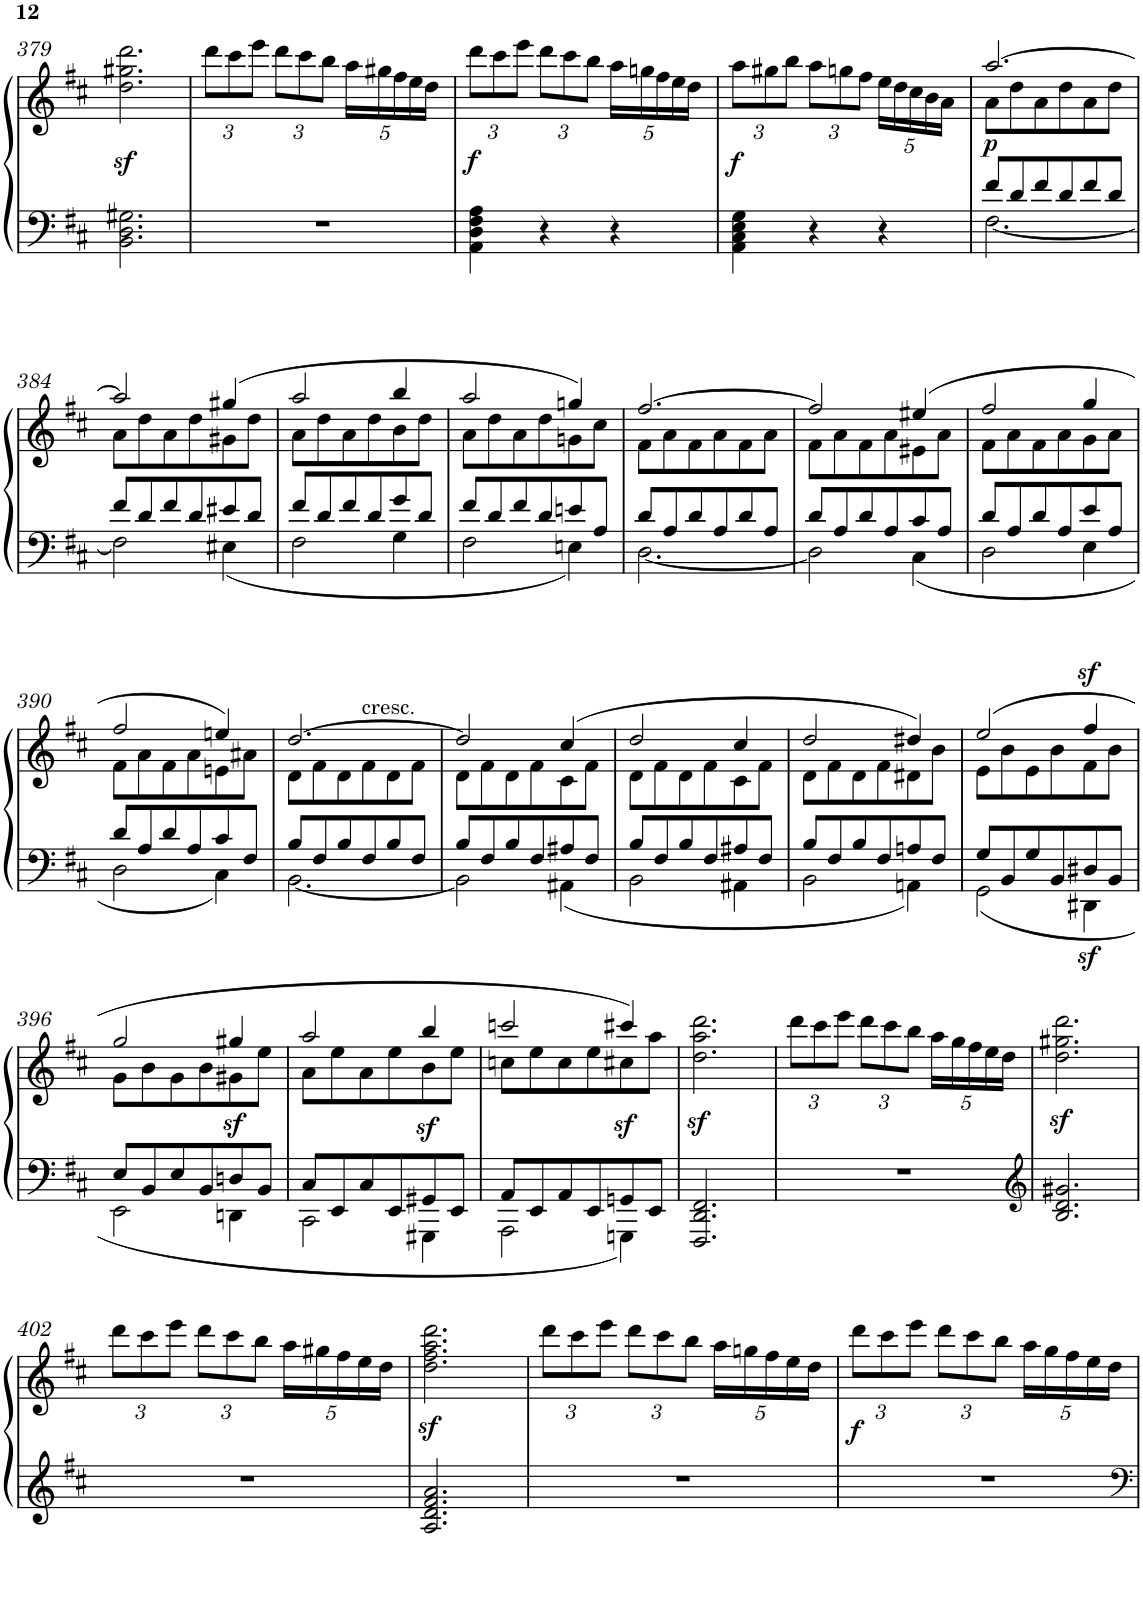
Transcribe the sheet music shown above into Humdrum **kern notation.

**kern	**kern	**dynam
*part1	*part1	*part1
*staff2	*staff1	*staff1/2
*I"Piano	*	*
*I'Pno	*	*
!!LO:PB:g=z
*clefF4	*clefG2	*
*k[f#c#]	*k[f#c#]	*
*D:	*D:	*
*M3/4	*M3/4	*
=379	=379	=379
2.BB\ 2.D\ 2.G#X\	2.dd\z< 2.gg#X\z< 2.ddd\z<	.
=380	=380	=380
*	*Xbrackettup	*
2.r	12ddd\L	.
.	12ccc#\	.
.	12eee\J	.
.	12ddd\L	.
.	12ccc#\	.
.	12bb\J	.
.	20aa\LL	.
.	20gg#X\	.
.	20ff#\	.
.	20ee\	.
.	20dd\JJ	.
=381	=381	=381
!	!	!LO:DY:b
4AA\ 4D\ 4F#\ 4A\	12ddd\L	f
.	12ccc#\	.
.	12eee\J	.
4r	12ddd\L	.
.	12ccc#\	.
.	12bb\J	.
4r	20aa\LL	.
.	20ggn\	.
.	20ff#\	.
.	20ee\	.
.	20dd\JJ	.
=382	=382	=382
!	!	!LO:DY:b
4AA\ 4C#\ 4E\ 4G\	12aa\L	f
.	12gg#X\	.
.	12bb\J	.
4r	12aa\L	.
.	12ggn\	.
.	12ff#\J	.
4r	20ee\LL	.
.	20dd\	.
.	20cc#\	.
.	20b\	.
.	20a\JJ	.
=383	=383	=383
*^	*^	*
!	!	!	!	!LO:DY:b
8f#/L	[2.F#\	[2.aa/	8a\L	p
8d/	.	.	8dd\	.
8f#/	.	.	8a\	.
8d/	.	.	8dd\	.
8f#/	.	.	8a\	.
8d/J	.	.	8dd\J	.
!!LO:LB:g=z	!!
=384	=384	=384	=384	=384
8f#/L	2F#\]	2aa/]	8a\L	.
8d/	.	.	8dd\	.
8f#/	.	.	8a\	.
8d/	.	.	8dd\	.
8e#X/	4E#X\	(>4gg#X/	8g#X\	.
8d/J	.	.	8dd\J	.
=385	=385	=385	=385	=385
8f#/L	2F#\	2aa/	8a\L	.
8d/	.	.	8dd\	.
8f#/	.	.	8a\	.
8d/	.	.	8dd\	.
8g/	4G\	4bb/	8b\	.
8d/J	.	.	8dd\J	.
=386	=386	=386	=386	=386
8f#/L	2F#\	2aa/	8a\L	.
8d/	.	.	8dd\	.
8f#/	.	.	8a\	.
8d/	.	.	8dd\	.
8en/	4En\	4ggn/)	8gn\	.
8A/J	.	.	8cc#\J	.
=387	=387	=387	=387	=387
8d/L	[2.D\	[2.ff#/	8f#\L	.
8A/	.	.	8a\	.
8d/	.	.	8f#\	.
8A/	.	.	8a\	.
8d/	.	.	8f#\	.
8A/J	.	.	8a\J	.
=388	=388	=388	=388	=388
8d/L	2D\]	2ff#/]	8f#\L	.
8A/	.	.	8a\	.
8d/	.	.	8f#\	.
8A/	.	.	8a\	.
8c#/	4C#\	(>4ee#X/	8e#X\	.
8A/J	.	.	8a\J	.
=389	=389	=389	=389	=389
8d/L	2D\	2ff#/	8f#\L	.
8A/	.	.	8a\	.
8d/	.	.	8f#\	.
8A/	.	.	8a\	.
8e/	4E\	4gg/	8g\	.
8A/J	.	.	8a\J	.
!!LO:LB:g=z	!!
=390	=390	=390	=390	=390
8d/L	2D\	2ff#/	8f#\L	.
8A/	.	.	8a\	.
8d/	.	.	8f#\	.
8A/	.	.	8a\	.
8c#/	4C#\	4een/)	8en\	.
8F#/J	.	.	8a#X\J	.
=391	=391	=391	=391	=391
8B/L	[2.BB\	[2.dd/	8d\L	.
8F#/	.	.	8f#\	.
8B/	.	.	8d\	.
!	!	!	!LO:TX:a:t=cresc.	!
8F#/	.	.	8f#\	.
8B/	.	.	8d\	.
8F#/J	.	.	8f#\J	.
=392	=392	=392	=392	=392
8B/L	2BB\]	2dd/]	8d\L	.
8F#/	.	.	8f#\	.
8B/	.	.	8d\	.
8F#/	.	.	8f#\	.
8A#X/	4AA#X\	(>4cc#/	8c#\	.
8F#/J	.	.	8f#\J	.
=393	=393	=393	=393	=393
8B/L	2BB\	2dd/	8d\L	.
8F#/	.	.	8f#\	.
8B/	.	.	8d\	.
8F#/	.	.	8f#\	.
8A#X/	4AA#X\	4cc#/	8c#\	.
8F#/J	.	.	8f#\J	.
=394	=394	=394	=394	=394
8B/L	2BB\	2dd/	8d\L	.
8F#/	.	.	8f#\	.
8B/	.	.	8d\	.
8F#/	.	.	8f#\	.
8An/	4AAn\	4dd#X/)	8d#X\	.
8F#/J	.	.	8b\J	.
=395	=395	=395	=395	=395
8G/L	2GG\	(>2ee/	8e\L	.
8BB/	.	.	8b\	.
8G/	.	.	8e\	.
8BB/	.	.	8b\	.
!	!	!	!	!LO:DY:b=2
!	!	!	!	!LO:DY:n=1:a
8D#X/	4DD#X\	4ff#/	8f#\	sf sf
8BB/J	.	.	8b\J	.
!!LO:LB:g=z	!!
=396	=396	=396	=396	=396
8E/L	2EE\	2gg/	8g\L	.
8BB/	.	.	8b\	.
8E/	.	.	8g\	.
8BB/	.	.	8b\	.
!	!	!	!	!LO:DY:b
8Dn/	4DDn\	4gg#X/	8g#X\	sf
8BB/J	.	.	8ee\J	.
=397	=397	=397	=397	=397
8C#/L	2CC#\	2aa/	8a\L	.
8EE/	.	.	8ee\	.
8C#/	.	.	8a\	.
8EE/	.	.	8ee\	.
!	!	!	!	!LO:DY:b
8GG#X/	4GGG#X\	4bb/	8b\	sf
8EE/J	.	.	8ee\J	.
=398	=398	=398	=398	=398
8AA/L	2AAA\	2cccn/	8ccn\L	.
8EE/	.	.	8ee\	.
8AA/	.	.	8cc\	.
8EE/	.	.	8ee\	.
!	!	!	!	!LO:DY:b
8GGn/	4GGGn\	4ccc#X/)	8cc#X\	sf
8EE/J	.	.	8aa\J	.
*v	*v	*	*	*
*	*v	*v	*
=399	=399	=399
2.FFF#/ 2.DD/ 2.FF#/	2.dd\z< 2.aa\z< 2.ddd\z<	.
=400	=400	=400
2.r	12ddd\L	.
.	12ccc#\	.
.	12eee\J	.
.	12ddd\L	.
.	12ccc#\	.
.	12bb\J	.
.	20aa\LL	.
.	20gg\	.
.	20ff#\	.
.	20ee\	.
.	20dd\JJ	.
=401	=401	=401
*clefG2	*	*
2.B/ 2.d/ 2.g#X/	2.dd\z< 2.gg#X\z< 2.ddd\z<	.
!!LO:LB:g=z
=402	=402	=402
2.r	12ddd\L	.
.	12ccc#\	.
.	12eee\J	.
.	12ddd\L	.
.	12ccc#\	.
.	12bb\J	.
.	20aa\LL	.
.	20gg#X\	.
.	20ff#\	.
.	20ee\	.
.	20dd\JJ	.
=403	=403	=403
2.A/ 2.d/ 2.f#/ 2.a/	2.dd\z< 2.ff#\z< 2.aa\z< 2.ddd\z<	.
=404	=404	=404
2.r	12ddd\L	.
.	12ccc#\	.
.	12eee\J	.
.	12ddd\L	.
.	12ccc#\	.
.	12bb\J	.
.	20aa\LL	.
.	20ggn\	.
.	20ff#\	.
.	20ee\	.
.	20dd\JJ	.
=405	=405	=405
!	!	!LO:DY:b
2.r	12ddd\L	f
.	12ccc#\	.
.	12eee\J	.
.	12ddd\L	.
.	12ccc#\	.
.	12bb\J	.
.	20aa\LL	.
.	20gg\	.
.	20ff#\	.
.	20ee\	.
.	20dd\JJ	.
=	=	=
*-	*-	*-
